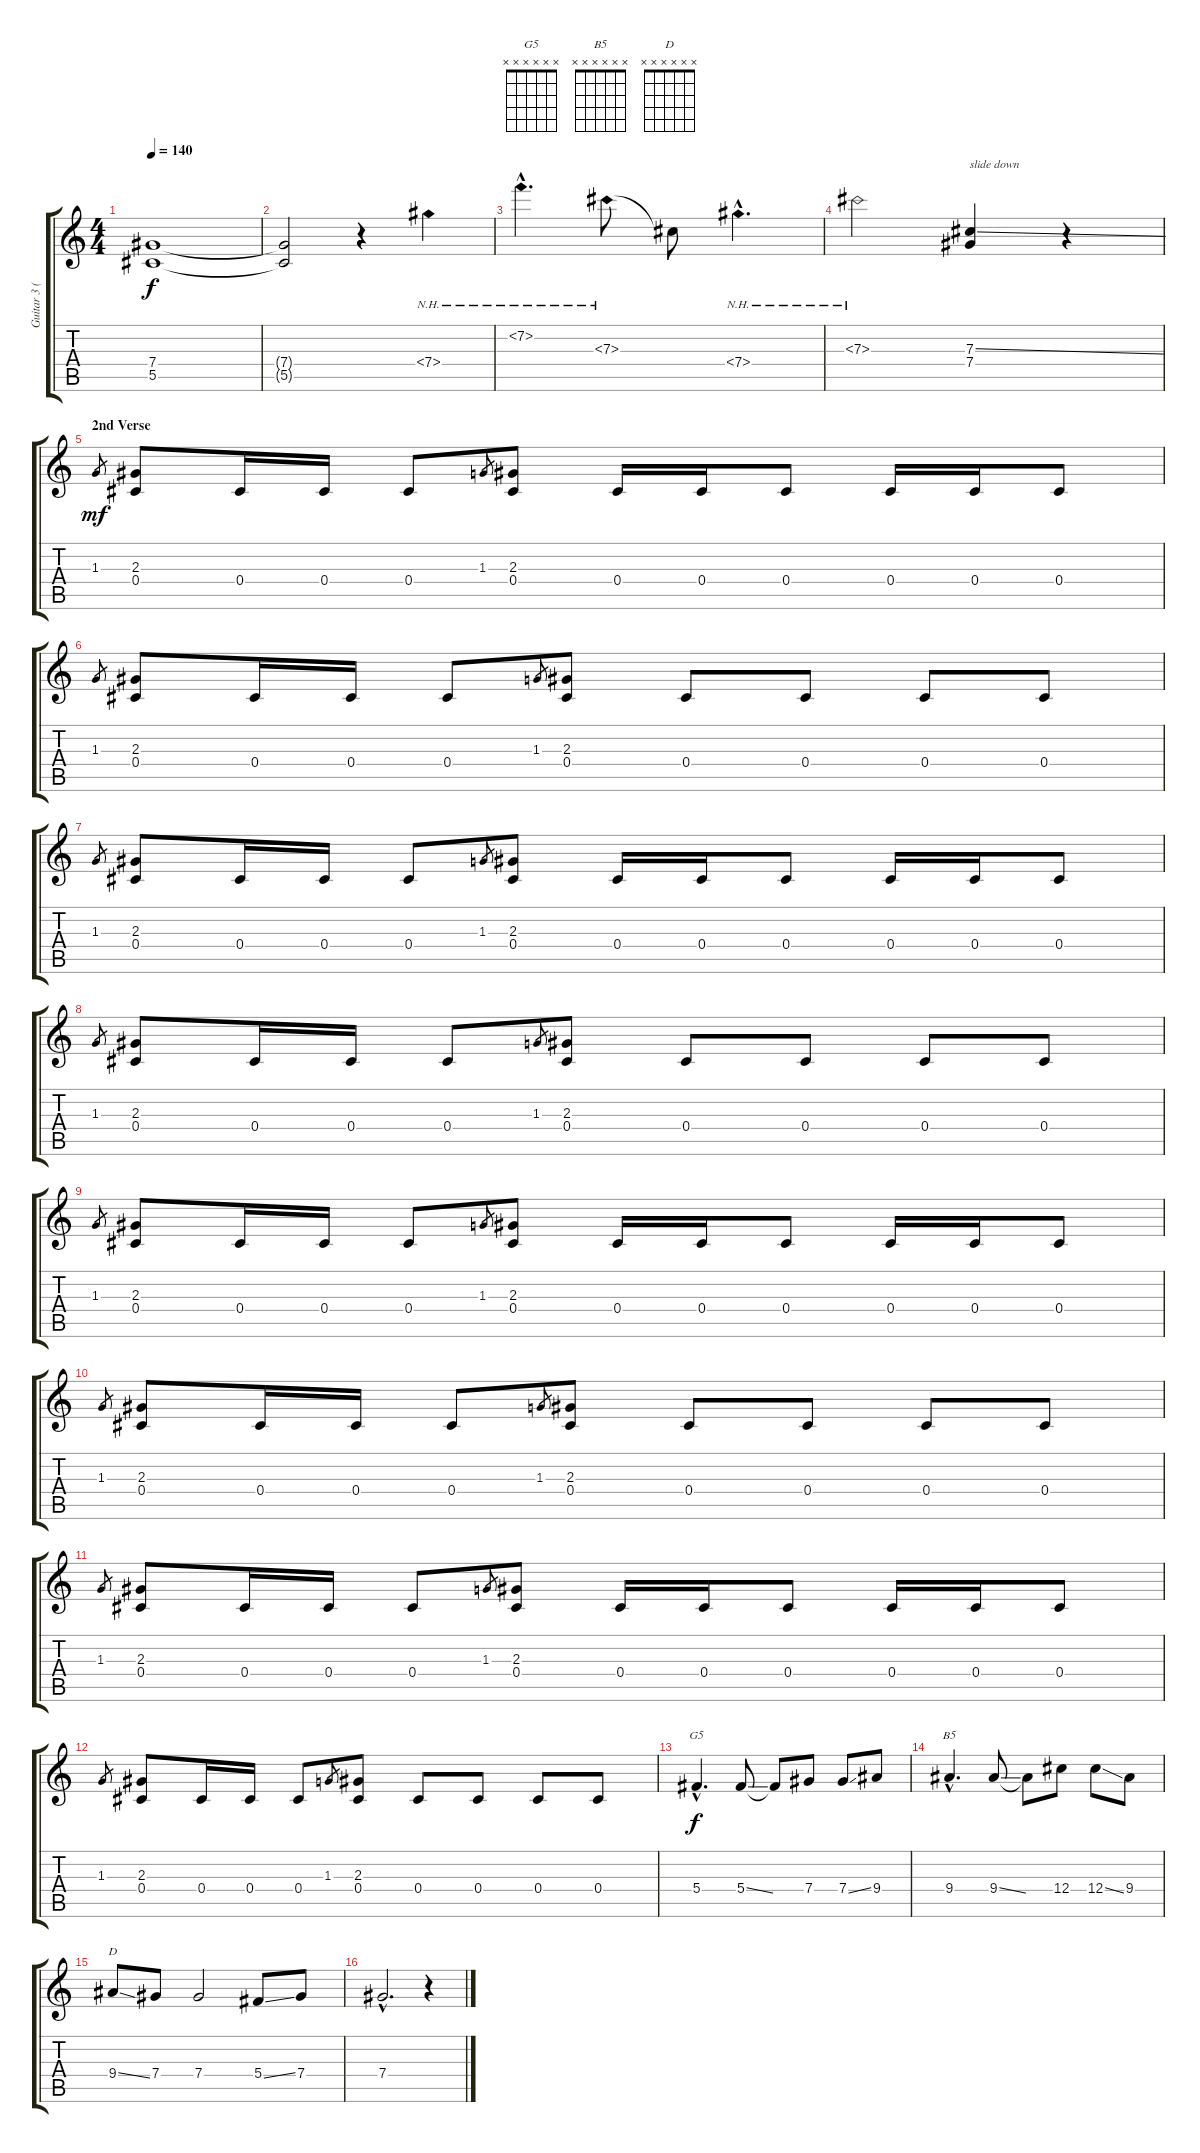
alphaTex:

\track ("Guitar 3 (Izzy)" "Guitar 3 (") {instrument overdrivenguitar}
\staff {score tabs}
\tuning (Eb4 Bb3 Gb3 Db3 Ab2 Eb2) {hide}
\chord ("G5" x x x x x x) {firstfret 0}
\chord ("B5" x x x x x x) {firstfret 0}
\chord ("D" x x x x x x) {firstfret 0}
\ts (4 4)
\tempo 140
\clef g2
\ks c
(7.4 5.5).1{dy f} |
(7.4{t} 5.5{t}).2 r.4 7.4{nh}.4 |
7.2{nh hac}.4{d} 7.3{nh}.8 7.3{t}.8 7.4{nh hac}.4{d} |
7.3{nh}.2 (7.3{ss} 7.4).4{txt "slide down"} r.4 |
\section ("" "2nd Verse")
1.3.8{gr dy mf} (2.3 0.4).8 0.4.16 0.4.16 0.4.8 1.3.8{gr} (2.3 0.4).8 0.4.16 0.4.16 0.4.8 0.4.16 0.4.16 0.4.8 |
1.3.8{gr} (2.3 0.4).8 0.4.16 0.4.16 0.4.8 1.3.8{gr} (2.3 0.4).8 0.4.8 0.4.8 0.4.8 0.4.8 |
1.3.8{gr} (2.3 0.4).8 0.4.16 0.4.16 0.4.8 1.3.8{gr} (2.3 0.4).8 0.4.16 0.4.16 0.4.8 0.4.16 0.4.16 0.4.8 |
1.3.8{gr} (2.3 0.4).8 0.4.16 0.4.16 0.4.8 1.3.8{gr} (2.3 0.4).8 0.4.8 0.4.8 0.4.8 0.4.8 |
1.3.8{gr} (2.3 0.4).8 0.4.16 0.4.16 0.4.8 1.3.8{gr} (2.3 0.4).8 0.4.16 0.4.16 0.4.8 0.4.16 0.4.16 0.4.8 |
1.3.8{gr} (2.3 0.4).8 0.4.16 0.4.16 0.4.8 1.3.8{gr} (2.3 0.4).8 0.4.8 0.4.8 0.4.8 0.4.8 |
1.3.8{gr} (2.3 0.4).8 0.4.16 0.4.16 0.4.8 1.3.8{gr} (2.3 0.4).8 0.4.16 0.4.16 0.4.8 0.4.16 0.4.16 0.4.8 |
1.3.8{gr} (2.3 0.4).8 0.4.16 0.4.16 0.4.8 1.3.8{gr} (2.3 0.4).8 0.4.8 0.4.8 0.4.8 0.4.8 |
5.4{hac}.4{d ch "G5" dy f} 5.4{ss}.8 5.4{t}.8 7.4.8 7.4{ss}.8 9.4.8 |
9.4{hac}.4{d ch "B5"} 9.4{ss}.8 9.4{t}.8 12.4.8 12.4{ss}.8 9.4.8 |
9.4{ss}.8{ch "D"} 7.4.8 7.4.2 5.4{ss}.8 7.4.8 |
7.4{hac}.2{d} r.4
